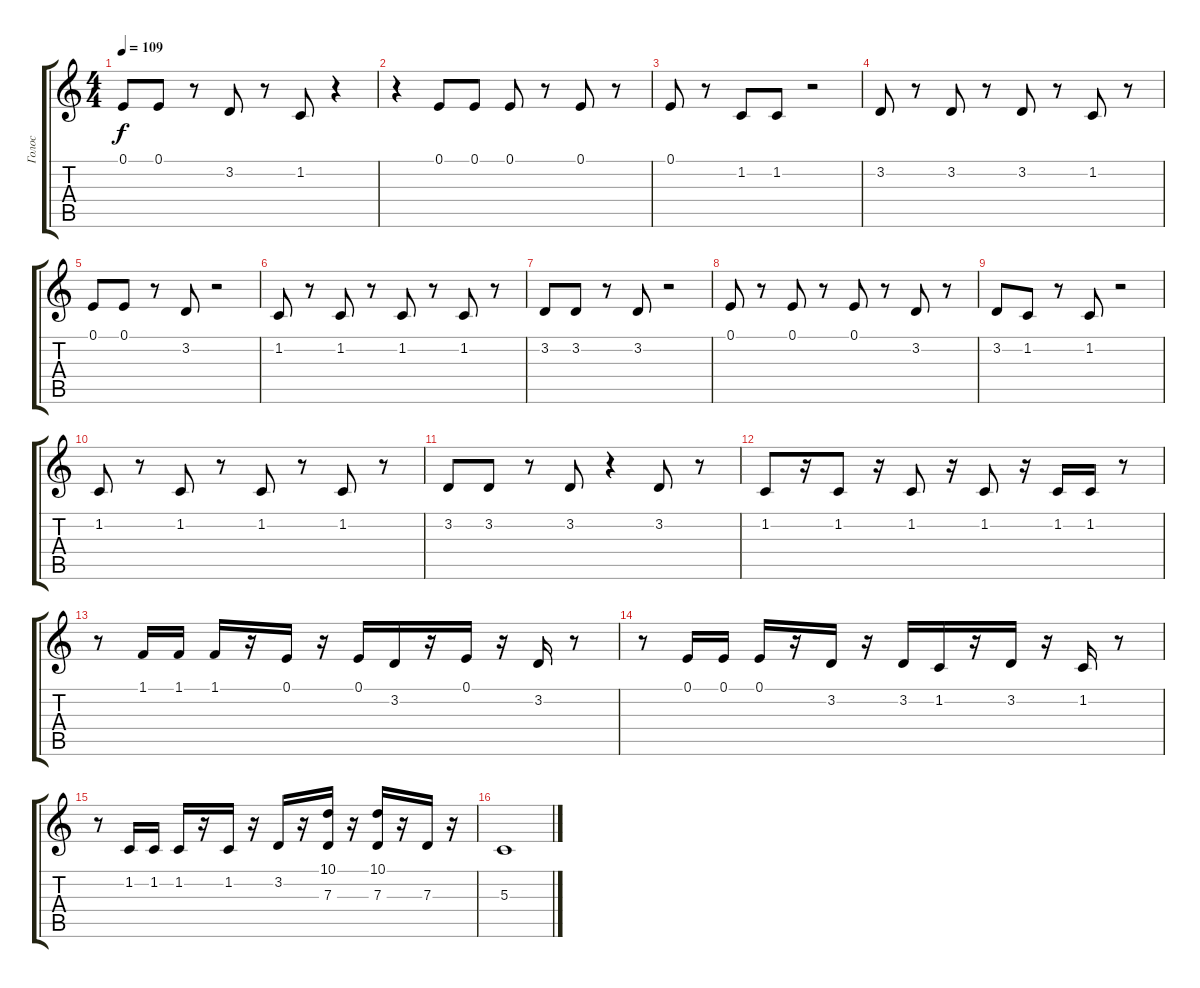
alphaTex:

\track ("Голос " "Голос ") {instrument lead8bassandlead}
\staff {score tabs}
\tuning (E4 B3 G3 D3 A2 E2) {hide}
\ts (4 4)
\tempo 109
\clef g2
\ks c
0.1.8{dy f} 0.1.8 r.8 3.2.8 r.8 1.2.8 r.4 |
r.4 0.1.8 0.1.8 0.1.8 r.8 0.1.8 r.8 |
0.1.8 r.8 1.2.8 1.2.8 r.2 |
3.2.8 r.8 3.2.8 r.8 3.2.8 r.8 1.2.8 r.8 |
0.1.8 0.1.8 r.8 3.2.8 r.2 |
1.2.8 r.8 1.2.8 r.8 1.2.8 r.8 1.2.8 r.8 |
3.2.8 3.2.8 r.8 3.2.8 r.2 |
0.1.8 r.8 0.1.8 r.8 0.1.8 r.8 3.2.8 r.8 |
3.2.8 1.2.8 r.8 1.2.8 r.2 |
1.2.8 r.8 1.2.8 r.8 1.2.8 r.8 1.2.8 r.8 |
3.2.8 3.2.8 r.8 3.2.8 r.4 3.2.8 r.8 |
1.2.8 r.16 1.2.8 r.16 1.2.8 r.16 1.2.8 r.16 1.2.16 1.2.16 r.8 |
r.8 1.1.16 1.1.16 1.1.16 r.16 0.1.16 r.16 0.1.16 3.2.16 r.16 0.1.16 r.16 3.2.16 r.8 |
r.8 0.1.16 0.1.16 0.1.16 r.16 3.2.16 r.16 3.2.16 1.2.16 r.16 3.2.16 r.16 1.2.16 r.8 |
r.8 1.2.16 1.2.16 1.2.16 r.16 1.2.16 r.16 3.2.16 r.16 (10.1 7.3).16 r.16 (10.1 7.3).16 r.16 7.3.16 r.16 |
5.3.1
